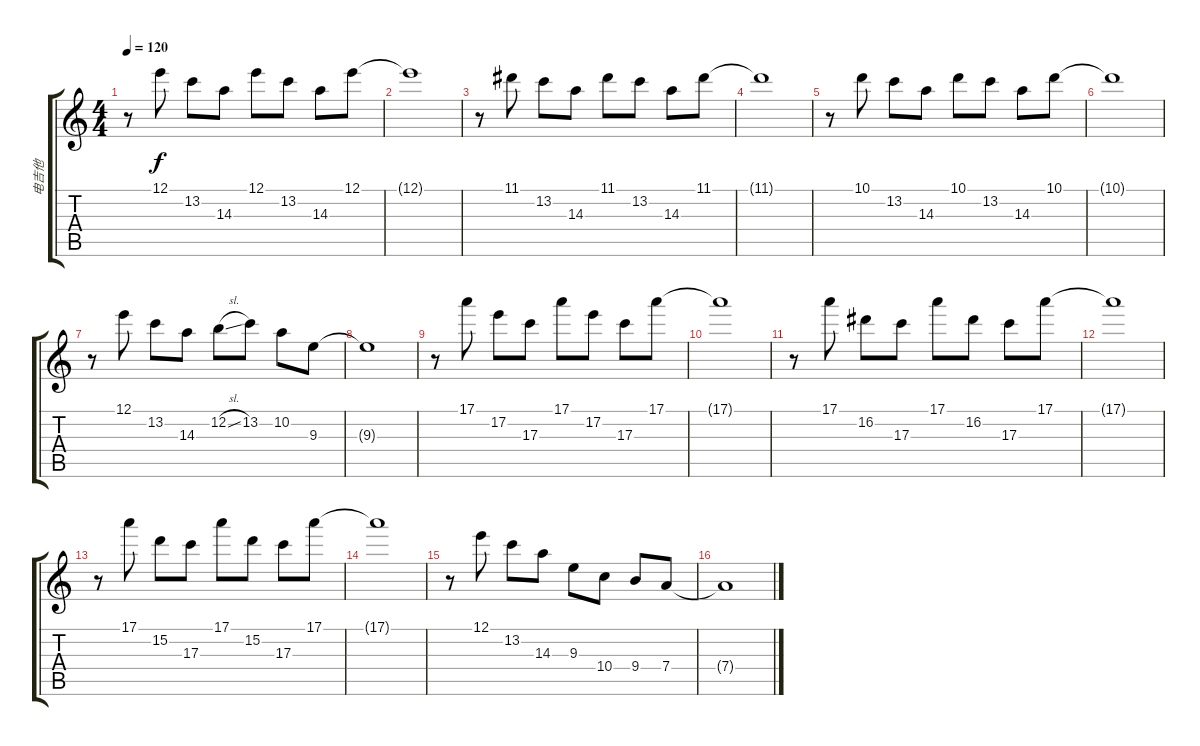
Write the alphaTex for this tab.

\track ("电吉他" "电吉他") {instrument electricguitarclean}
\staff {score tabs}
\tuning (E4 B3 G3 D3 A2 E2) {hide}
\ts (4 4)
\tempo 120
\clef g2
\ks c
r.8{dy f instrument electricguitarclean} 12.1.8 13.2.8 14.3.8 12.1.8 13.2.8 14.3.8 12.1.8 |
12.1{t}.1 |
r.8 11.1.8 13.2.8 14.3.8 11.1.8 13.2.8 14.3.8 11.1.8 |
11.1{t}.1 |
r.8 10.1.8 13.2.8 14.3.8 10.1.8 13.2.8 14.3.8 10.1.8 |
10.1{t}.1 |
r.8 12.1.8 13.2.8 14.3.8 12.2{sl}.8 13.2.8 10.2.8 9.3.8 |
9.3{t}.1 |
r.8 17.1.8 17.2.8 17.3.8 17.1.8 17.2.8 17.3.8 17.1.8 |
17.1{t}.1 |
r.8 17.1.8 16.2.8 17.3.8 17.1.8 16.2.8 17.3.8 17.1.8 |
17.1{t}.1 |
r.8 17.1.8 15.2.8 17.3.8 17.1.8 15.2.8 17.3.8 17.1.8 |
17.1{t}.1 |
r.8 12.1.8 13.2.8 14.3.8 9.3.8 10.4.8 9.4.8 7.4.8 |
7.4{t}.1
